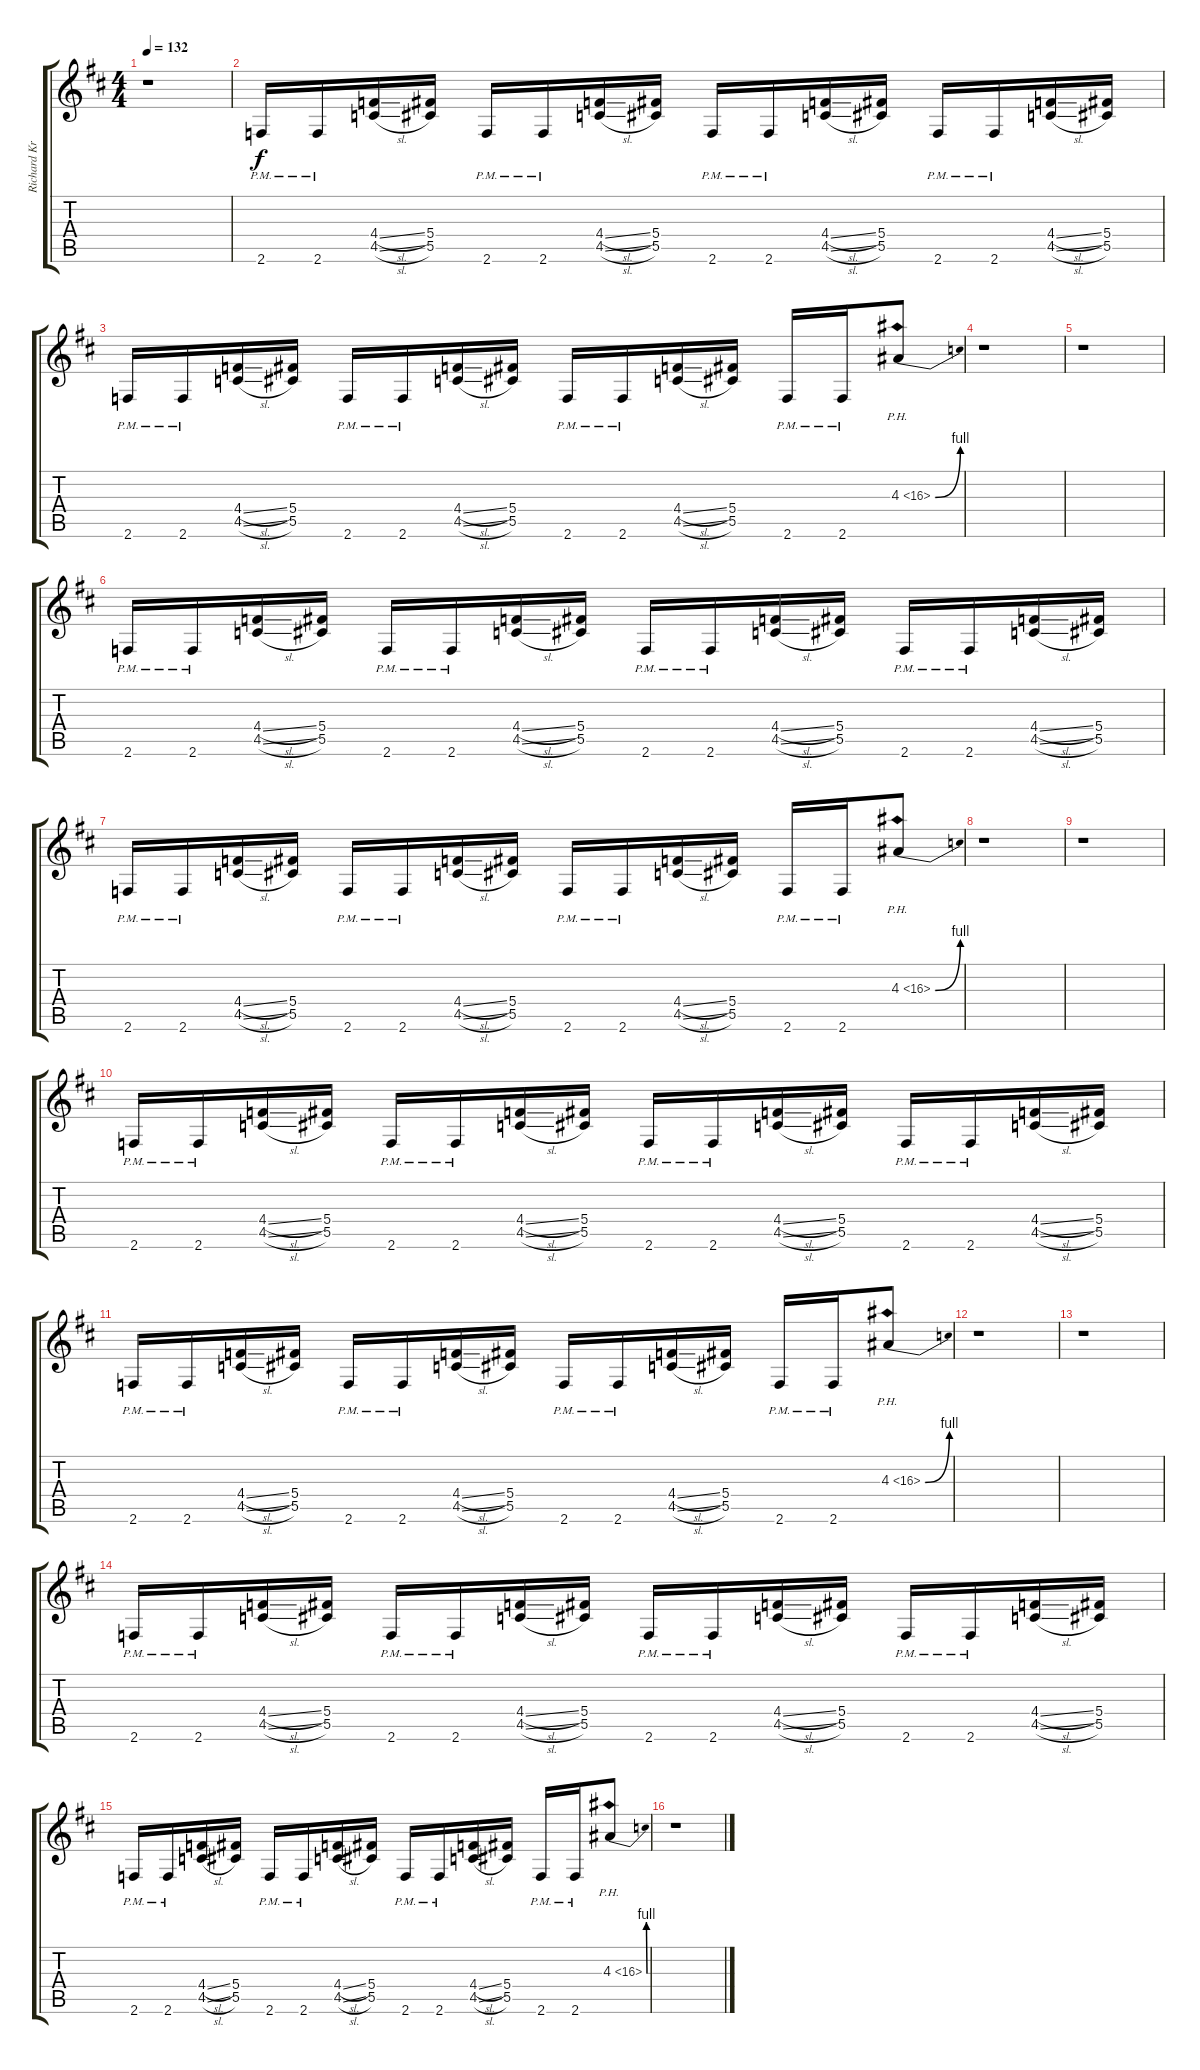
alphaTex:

\track ("Richard Kruspe - Guitar I" "Richard Kr") {instrument distortionguitar}
\staff {score tabs}
\tuning (Eb4 Bb3 Gb3 Db3 Ab2 Eb2) {hide}
\ts (4 4)
\tempo 132
\clef g2
\ks d
r.1{dy f} |
2.6{pm}.16 2.6{pm}.16 (4.4{sl} 4.5{sl}).16 (5.4 5.5).16 2.6{pm}.16 2.6{pm}.16 (4.4{sl} 4.5{sl}).16 (5.4 5.5).16 2.6{pm}.16 2.6{pm}.16 (4.4{sl} 4.5{sl}).16 (5.4 5.5).16 2.6{pm}.16 2.6{pm}.16 (4.4{sl} 4.5{sl}).16 (5.4 5.5).16 |
2.6{pm}.16 2.6{pm}.16 (4.4{sl} 4.5{sl}).16 (5.4 5.5).16 2.6{pm}.16 2.6{pm}.16 (4.4{sl} 4.5{sl}).16 (5.4 5.5).16 2.6{pm}.16 2.6{pm}.16 (4.4{sl} 4.5{sl}).16 (5.4 5.5).16 2.6{pm}.16 2.6{pm}.16 4.3{be (bend 0 0 60 4) ph 12}.8 |
r.1 |
r.1 |
2.6{pm}.16 2.6{pm}.16 (4.4{sl} 4.5{sl}).16 (5.4 5.5).16 2.6{pm}.16 2.6{pm}.16 (4.4{sl} 4.5{sl}).16 (5.4 5.5).16 2.6{pm}.16 2.6{pm}.16 (4.4{sl} 4.5{sl}).16 (5.4 5.5).16 2.6{pm}.16 2.6{pm}.16 (4.4{sl} 4.5{sl}).16 (5.4 5.5).16 |
2.6{pm}.16 2.6{pm}.16 (4.4{sl} 4.5{sl}).16 (5.4 5.5).16 2.6{pm}.16 2.6{pm}.16 (4.4{sl} 4.5{sl}).16 (5.4 5.5).16 2.6{pm}.16 2.6{pm}.16 (4.4{sl} 4.5{sl}).16 (5.4 5.5).16 2.6{pm}.16 2.6{pm}.16 4.3{be (bend 0 0 60 4) ph 12}.8 |
r.1 |
r.1 |
2.6{pm}.16 2.6{pm}.16 (4.4{sl} 4.5{sl}).16 (5.4 5.5).16 2.6{pm}.16 2.6{pm}.16 (4.4{sl} 4.5{sl}).16 (5.4 5.5).16 2.6{pm}.16 2.6{pm}.16 (4.4{sl} 4.5{sl}).16 (5.4 5.5).16 2.6{pm}.16 2.6{pm}.16 (4.4{sl} 4.5{sl}).16 (5.4 5.5).16 |
2.6{pm}.16 2.6{pm}.16 (4.4{sl} 4.5{sl}).16 (5.4 5.5).16 2.6{pm}.16 2.6{pm}.16 (4.4{sl} 4.5{sl}).16 (5.4 5.5).16 2.6{pm}.16 2.6{pm}.16 (4.4{sl} 4.5{sl}).16 (5.4 5.5).16 2.6{pm}.16 2.6{pm}.16 4.3{be (bend 0 0 60 4) ph 12}.8 |
r.1 |
r.1 |
2.6{pm}.16 2.6{pm}.16 (4.4{sl} 4.5{sl}).16 (5.4 5.5).16 2.6{pm}.16 2.6{pm}.16 (4.4{sl} 4.5{sl}).16 (5.4 5.5).16 2.6{pm}.16 2.6{pm}.16 (4.4{sl} 4.5{sl}).16 (5.4 5.5).16 2.6{pm}.16 2.6{pm}.16 (4.4{sl} 4.5{sl}).16 (5.4 5.5).16 |
2.6{pm}.16 2.6{pm}.16 (4.4{sl} 4.5{sl}).16 (5.4 5.5).16 2.6{pm}.16 2.6{pm}.16 (4.4{sl} 4.5{sl}).16 (5.4 5.5).16 2.6{pm}.16 2.6{pm}.16 (4.4{sl} 4.5{sl}).16 (5.4 5.5).16 2.6{pm}.16 2.6{pm}.16 4.3{be (bend 0 0 60 4) ph 12}.8 |
r.1
